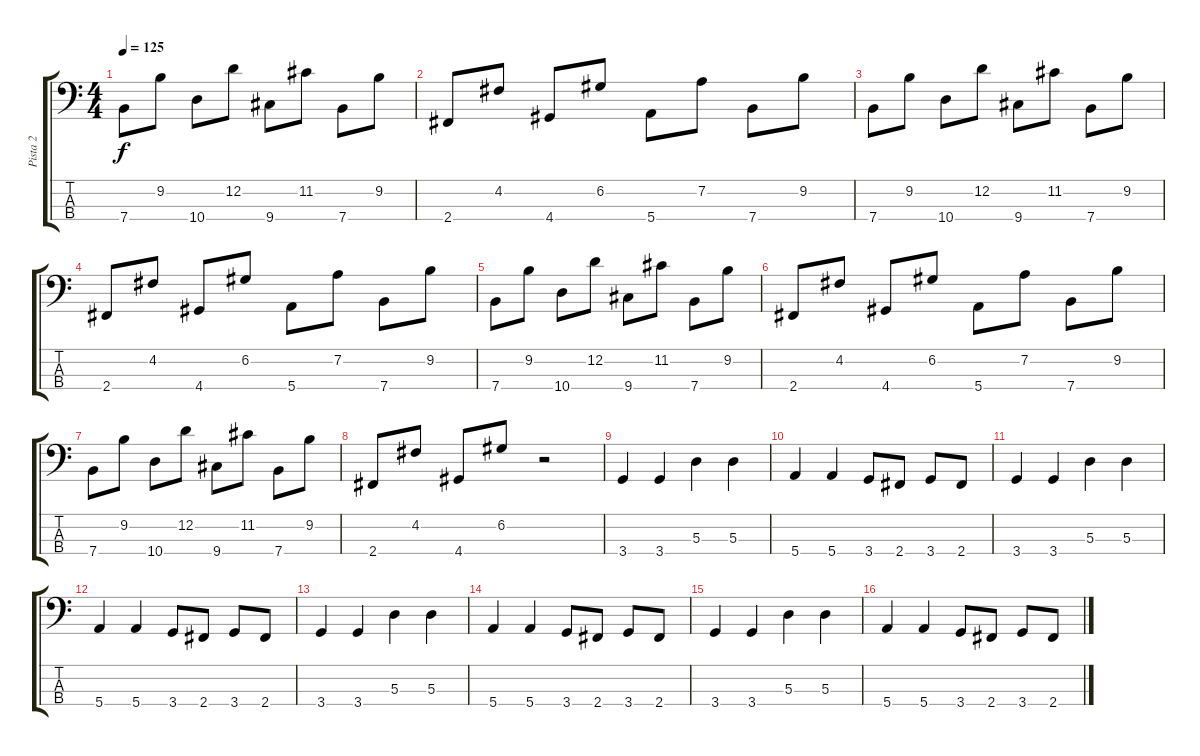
\track ("Pista 2" "Pista 2") {instrument slapbass1}
\staff {score tabs}
\tuning (G2 D2 A1 E1) {hide}
\ts (4 4)
\tempo 125
\clef f4
\ks c
7.4.8{dy f} 9.2.8 10.4.8 12.2.8 9.4.8 11.2.8 7.4.8 9.2.8 |
2.4.8 4.2.8 4.4.8 6.2.8 5.4.8 7.2.8 7.4.8 9.2.8 |
7.4.8 9.2.8 10.4.8 12.2.8 9.4.8 11.2.8 7.4.8 9.2.8 |
2.4.8 4.2.8 4.4.8 6.2.8 5.4.8 7.2.8 7.4.8 9.2.8 |
7.4.8 9.2.8 10.4.8 12.2.8 9.4.8 11.2.8 7.4.8 9.2.8 |
2.4.8 4.2.8 4.4.8 6.2.8 5.4.8 7.2.8 7.4.8 9.2.8 |
7.4.8 9.2.8 10.4.8 12.2.8 9.4.8 11.2.8 7.4.8 9.2.8 |
2.4.8 4.2.8 4.4.8 6.2.8 r.2 |
3.4.4{instrument electricbassfinger} 3.4.4 5.3.4 5.3.4 |
5.4.4 5.4.4 3.4.8 2.4.8 3.4.8 2.4.8 |
3.4.4 3.4.4 5.3.4 5.3.4 |
5.4.4 5.4.4 3.4.8 2.4.8 3.4.8 2.4.8 |
3.4.4 3.4.4 5.3.4 5.3.4 |
5.4.4 5.4.4 3.4.8 2.4.8 3.4.8 2.4.8 |
3.4.4 3.4.4 5.3.4 5.3.4 |
5.4.4 5.4.4 3.4.8 2.4.8 3.4.8 2.4.8
